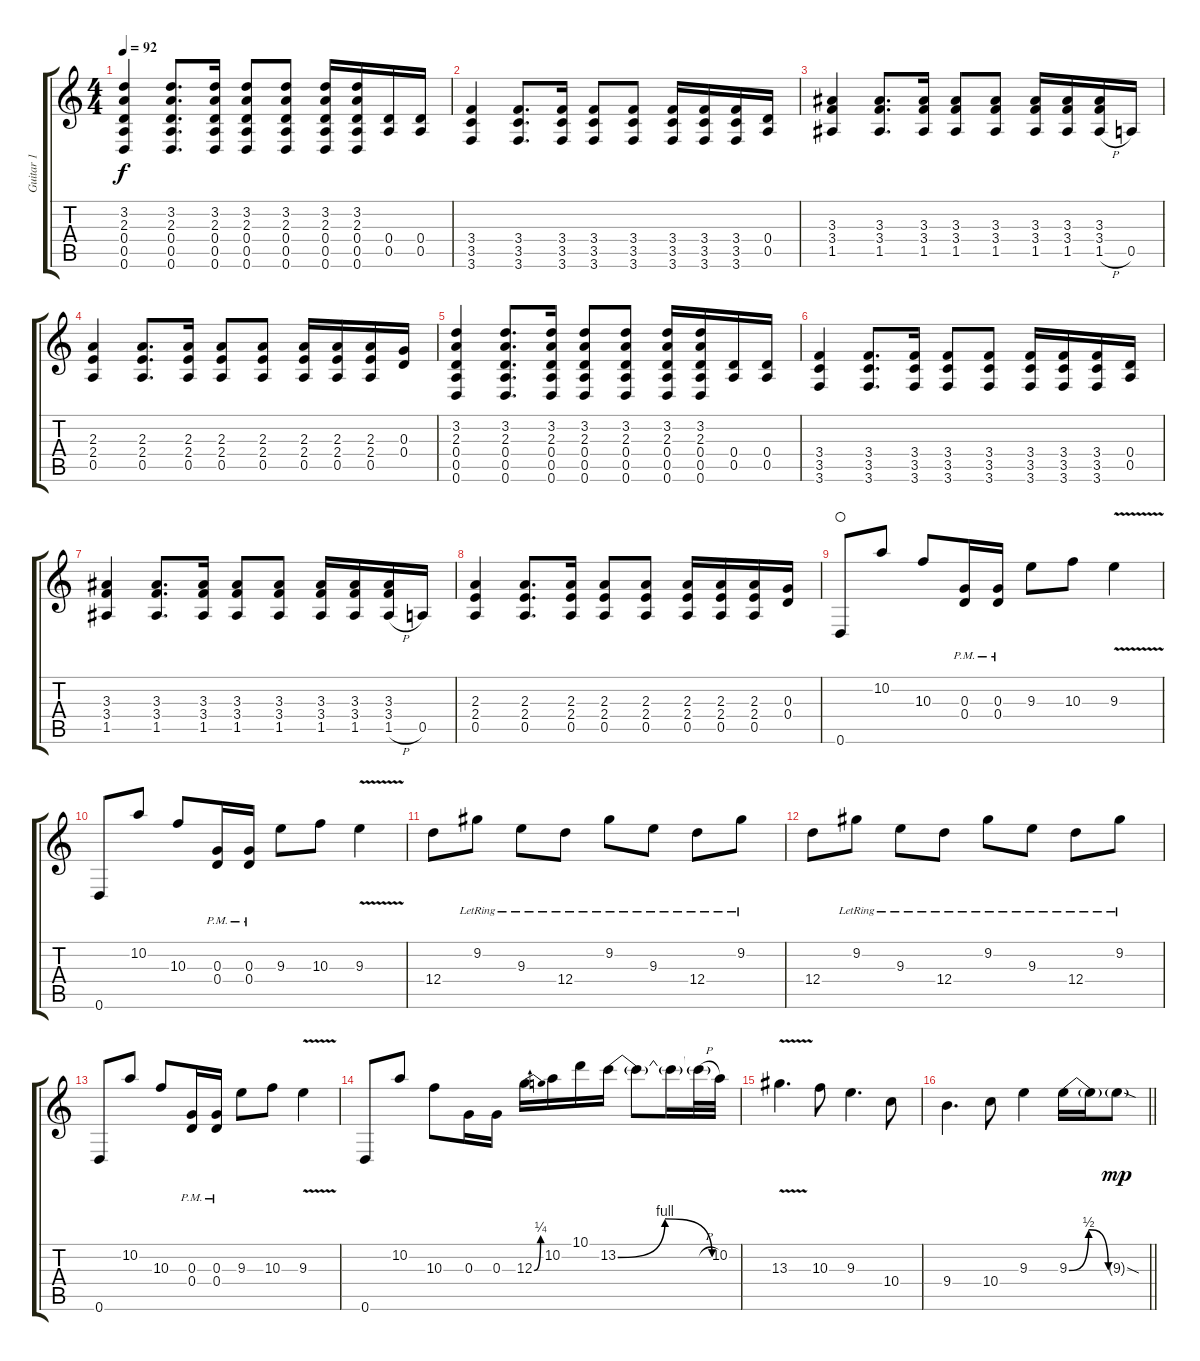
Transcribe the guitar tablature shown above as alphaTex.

\track ("Guitar 1" "Guitar 1") {instrument distortionguitar}
\staff {score tabs}
\tuning (E4 B3 G3 D3 A2 D2) {hide}
\ts (4 4)
\tempo 92
\clef g2
\ks c
(3.2 2.3 0.4 0.5 0.6).4{dy f} (3.2 2.3 0.4 0.5 0.6).8{d} (3.2 2.3 0.4 0.5 0.6).16 (3.2 2.3 0.4 0.5 0.6).8 (3.2 2.3 0.4 0.5 0.6).8 (3.2 2.3 0.4 0.5 0.6).16 (3.2 2.3 0.4 0.5 0.6).16 (0.4 0.5).16 (0.4 0.5).16 |
(3.4 3.5 3.6).4 (3.4 3.5 3.6).8{d} (3.4 3.5 3.6).16 (3.4 3.5 3.6).8 (3.4 3.5 3.6).8 (3.4 3.5 3.6).16 (3.4 3.5 3.6).16 (3.4 3.5 3.6).16 (0.4 0.5).16 |
(3.3 3.4 1.5).4 (3.3 3.4 1.5).8{d} (3.3 3.4 1.5).16 (3.3 3.4 1.5).8 (3.3 3.4 1.5).8 (3.3 3.4 1.5).16 (3.3 3.4 1.5).16 (3.3 3.4 1.5{h}).16 0.5.16 |
(2.3 2.4 0.5).4 (2.3 2.4 0.5).8{d} (2.3 2.4 0.5).16 (2.3 2.4 0.5).8 (2.3 2.4 0.5).8 (2.3 2.4 0.5).16 (2.3 2.4 0.5).16 (2.3 2.4 0.5).16 (0.3 0.4).16 |
(3.2 2.3 0.4 0.5 0.6).4 (3.2 2.3 0.4 0.5 0.6).8{d} (3.2 2.3 0.4 0.5 0.6).16 (3.2 2.3 0.4 0.5 0.6).8 (3.2 2.3 0.4 0.5 0.6).8 (3.2 2.3 0.4 0.5 0.6).16 (3.2 2.3 0.4 0.5 0.6).16 (0.4 0.5).16 (0.4 0.5).16 |
(3.4 3.5 3.6).4 (3.4 3.5 3.6).8{d} (3.4 3.5 3.6).16 (3.4 3.5 3.6).8 (3.4 3.5 3.6).8 (3.4 3.5 3.6).16 (3.4 3.5 3.6).16 (3.4 3.5 3.6).16 (0.4 0.5).16 |
(3.3 3.4 1.5).4 (3.3 3.4 1.5).8{d} (3.3 3.4 1.5).16 (3.3 3.4 1.5).8 (3.3 3.4 1.5).8 (3.3 3.4 1.5).16 (3.3 3.4 1.5).16 (3.3 3.4 1.5{h}).16 0.5.16 |
(2.3 2.4 0.5).4 (2.3 2.4 0.5).8{d} (2.3 2.4 0.5).16 (2.3 2.4 0.5).8 (2.3 2.4 0.5).8 (2.3 2.4 0.5).16 (2.3 2.4 0.5).16 (2.3 2.4 0.5).16 (0.3 0.4).16 |
0.6.8{waho} 10.2.8 10.3.8 (0.3{pm} 0.4{pm}).16 (0.3{pm} 0.4{pm}).16 9.3.8 10.3.8 9.3{v}.4 |
0.6.8 10.2.8 10.3.8 (0.3{pm} 0.4{pm}).16 (0.3{pm} 0.4{pm}).16 9.3.8 10.3.8 9.3{v}.4 |
12.4.8 9.2{lr}.8 9.3{lr}.8 12.4{lr}.8 9.2{lr}.8 9.3{lr}.8 12.4{lr}.8 9.2{lr}.8 |
12.4.8 9.2{lr}.8 9.3{lr}.8 12.4{lr}.8 9.2{lr}.8 9.3{lr}.8 12.4{lr}.8 9.2{lr}.8 |
0.6.8 10.2.8 10.3.8 (0.3{pm} 0.4{pm}).16 (0.3{pm} 0.4{pm}).16 9.3.8 10.3.8 9.3{v}.4 |
0.6.8 10.2.8 10.3.8 0.3.16 0.3.16 12.3{be (bend 0 0 60 1)}.16 10.2.16 10.1.16 13.2{be (bendrelease 0 0 15 4 45 4 60 0)}.16 13.2{t}.8 13.2{t}.16 13.2{h t}.32 10.2.32 |
13.3{v}.4{d} 10.3.8 9.3.4{d} 10.4.8 |
\barLineRight lightlight
9.4.4{d} 10.4.8 9.3.4 9.3{be (bendrelease 0 0 15 2 15 2 60 0)}.16 9.3{t}.16 9.3{sod g}.8{dy mp}
